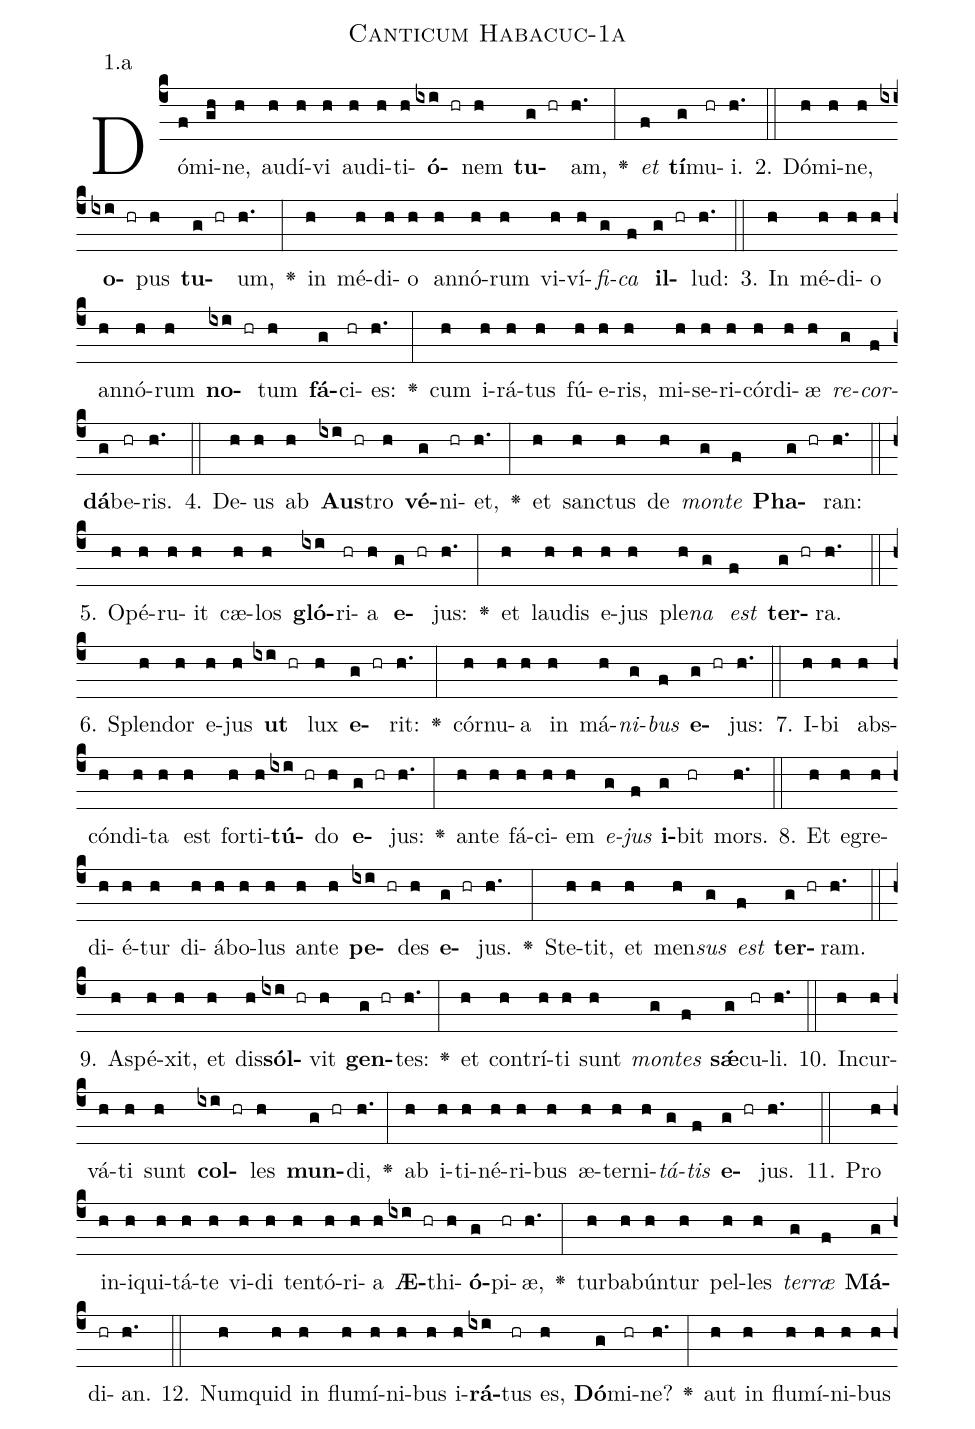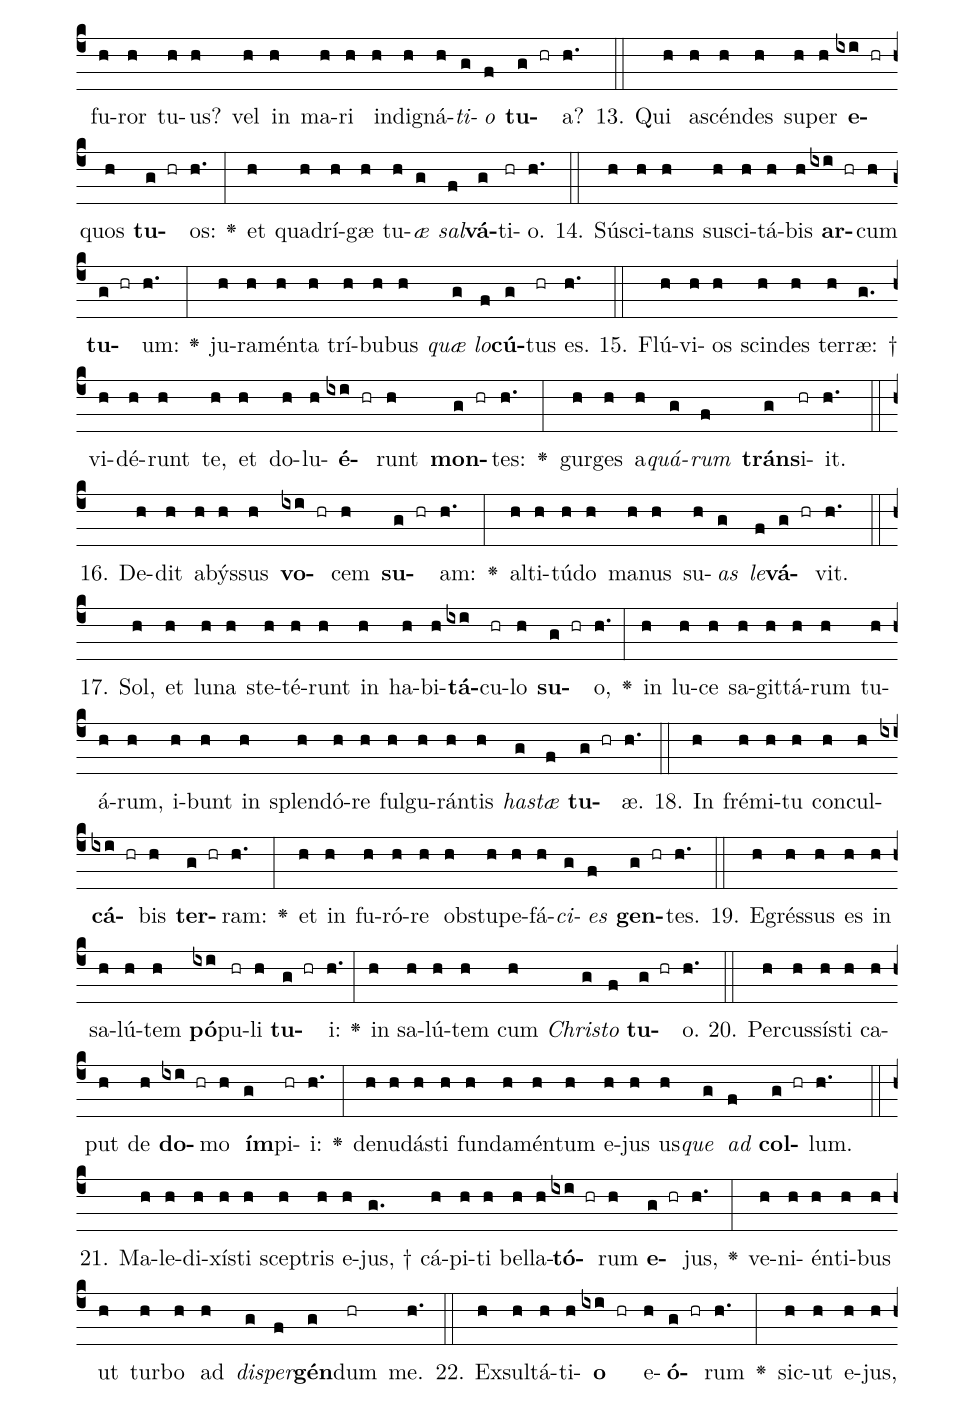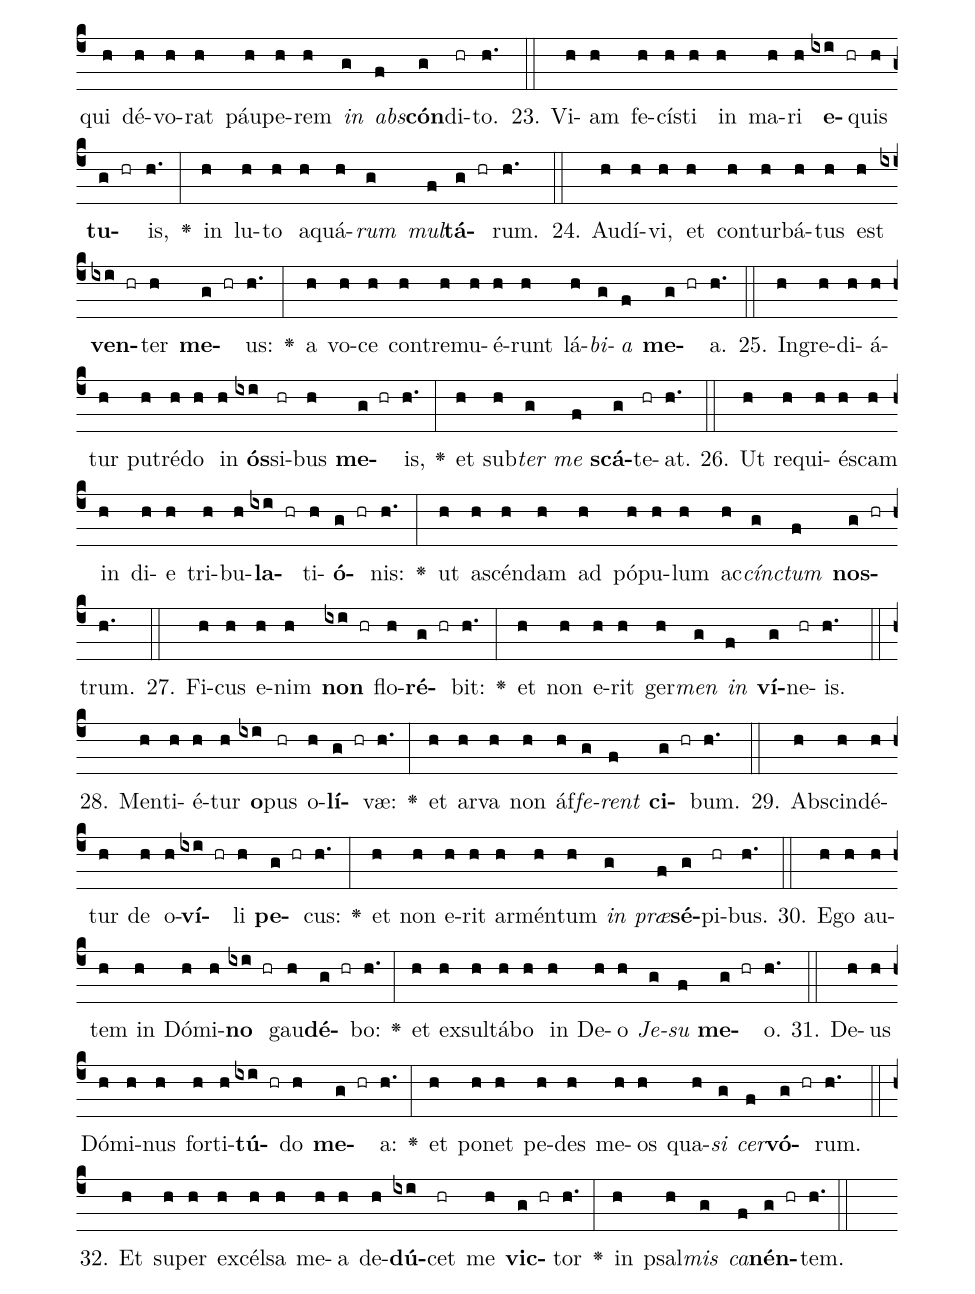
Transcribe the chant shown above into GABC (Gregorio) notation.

name: Canticum Habacuc-1a;
annotation: 1.a;
%%
(c4)Dó(f)mi(gh)ne,(h) au(h)dí(h)vi(h) au(h)di(h)ti(h)<b>ó</b>(ixi hr)nem(h) <b>tu</b>(g hr)am,(h.) <v>\greheightstar</v>(:) <i>et</i>(f) <b>tí</b>(g)mu(hr)i.(h.) (::)
2. Dó(h)mi(h)ne,(h) <b>o</b>(ixi hr)pus(h) <b>tu</b>(g hr)um,(h.) <v>\greheightstar</v>(:) in(h) mé(h)di(h)o(h) an(h)nó(h)rum(h) vi(h)ví(h)<i>fi</i>(g)<i>ca</i>(f) <b>il</b>(g hr)lud:(h.) (::)
3. In(h) mé(h)di(h)o(h) an(h)nó(h)rum(h) <b>no</b>(ixi hr)tum(h) <b>fá</b>(g)ci(hr)es:(h.) <v>\greheightstar</v>(:) cum(h) i(h)rá(h)tus(h) fú(h)e(h)ris,(h) mi(h)se(h)ri(h)cór(h)di(h)æ(h) <i>re</i>(g)<i>cor</i>(f)<b>dá</b>(g)be(hr)ris.(h.) (::)
4. De(h)us(h) ab(h) <b>Aus</b>(ixi hr)tro(h) <b>vé</b>(g)ni(hr)et,(h.) <v>\greheightstar</v>(:) et(h) sanc(h)tus(h) de(h) <i>mon</i>(g)<i>te</i>(f) <b>Pha</b>(g hr)ran:(h.) (::)
5. O(h)pé(h)ru(h)it(h) cæ(h)los(h) <b>gló</b>(ixi)ri(hr)a(h) <b>e</b>(g hr)jus:(h.) <v>\greheightstar</v>(:) et(h) lau(h)dis(h) e(h)jus(h) ple(h)<i>na</i>(g) <i>est</i>(f) <b>ter</b>(g hr)ra.(h.) (::)
6. Splen(h)dor(h) e(h)jus(h) <b>ut</b>(ixi hr) lux(h) <b>e</b>(g hr)rit:(h.) <v>\greheightstar</v>(:) cór(h)nu(h)a(h) in(h) má(h)<i>ni</i>(g)<i>bus</i>(f) <b>e</b>(g hr)jus:(h.) (::)
7. I(h)bi(h) abs(h)cón(h)di(h)ta(h) est(h) for(h)ti(h)<b>tú</b>(ixi hr)do(h) <b>e</b>(g hr)jus:(h.) <v>\greheightstar</v>(:) an(h)te(h) fá(h)ci(h)em(h) <i>e</i>(g)<i>jus</i>(f) <b>i</b>(g)bit(hr) mors.(h.) (::)
8. Et(h) e(h)gre(h)di(h)é(h)tur(h) di(h)á(h)bo(h)lus(h) an(h)te(h) <b>pe</b>(ixi hr)des(h) <b>e</b>(g hr)jus.(h.) <v>\greheightstar</v>(:) Ste(h)tit,(h) et(h) men(h)<i>sus</i>(g) <i>est</i>(f) <b>ter</b>(g hr)ram.(h.) (::)
9. A(h)spé(h)xit,(h) et(h) dis(h)<b>sól</b>(ixi hr)vit(h) <b>gen</b>(g hr)tes:(h.) <v>\greheightstar</v>(:) et(h) con(h)trí(h)ti(h) sunt(h) <i>mon</i>(g)<i>tes</i>(f) <b>sǽ</b>(g)cu(hr)li.(h.) (::)
10. In(h)cur(h)vá(h)ti(h) sunt(h) <b>col</b>(ixi hr)les(h) <b>mun</b>(g hr)di,(h.) <v>\greheightstar</v>(:) ab(h) i(h)ti(h)né(h)ri(h)bus(h) æ(h)ter(h)ni(h)<i>tá</i>(g)<i>tis</i>(f) <b>e</b>(g hr)jus.(h.) (::)
11. Pro(h) in(h)i(h)qui(h)tá(h)te(h) vi(h)di(h) ten(h)tó(h)ri(h)a(h) <b>Æ</b>(ixi hr)thi(h)<b>ó</b>(g)pi(hr)æ,(h.) <v>\greheightstar</v>(:) tur(h)ba(h)bún(h)tur(h) pel(h)les(h) <i>ter</i>(g)<i>ræ</i>(f) <b>Má</b>(g)di(hr)an.(h.) (::)
12. Num(h)quid(h) in(h) flu(h)mí(h)ni(h)bus(h) i(h)<b>rá</b>(ixi)tus(hr) es,(h) <b>Dó</b>(g)mi(hr)ne?(h.) <v>\greheightstar</v>(:) aut(h) in(h) flu(h)mí(h)ni(h)bus(h) fu(h)ror(h) tu(h)us?(h) vel(h) in(h) ma(h)ri(h) in(h)di(h)gná(h)<i>ti</i>(g)<i>o</i>(f) <b>tu</b>(g hr)a?(h.) (::)
13. Qui(h) a(h)scén(h)des(h) su(h)per(h) <b>e</b>(ixi hr)quos(h) <b>tu</b>(g hr)os:(h.) <v>\greheightstar</v>(:) et(h) qua(h)drí(h)gæ(h) tu(h)<i>æ</i>(g) <i>sal</i>(f)<b>vá</b>(g)ti(hr)o.(h.) (::)
14. Sú(h)sci(h)tans(h) su(h)sci(h)tá(h)bis(h) <b>ar</b>(ixi hr)cum(h) <b>tu</b>(g hr)um:(h.) <v>\greheightstar</v>(:) ju(h)ra(h)mén(h)ta(h) trí(h)bu(h)bus(h) <i>quæ</i>(g) <i>lo</i>(f)<b>cú</b>(g)tus(hr) es.(h.) (::)
15. Flú(h)vi(h)os(h) scin(h)des(h) ter(h)ræ: †(g.) vi(h)dé(h)runt(h) te,(h) et(h) do(h)lu(h)<b>é</b>(ixi hr)runt(h) <b>mon</b>(g hr)tes:(h.) <v>\greheightstar</v>(:) gur(h)ges(h) a(h)<i>quá</i>(g)<i>rum</i>(f) <b>tráns</b>(g)i(hr)it.(h.) (::)
16. De(h)dit(h) a(h)býs(h)sus(h) <b>vo</b>(ixi hr)cem(h) <b>su</b>(g hr)am:(h.) <v>\greheightstar</v>(:) al(h)ti(h)tú(h)do(h) ma(h)nus(h) su(h)<i>as</i>(g) <i>le</i>(f)<b>vá</b>(g hr)vit.(h.) (::)
17. Sol,(h) et(h) lu(h)na(h) ste(h)té(h)runt(h) in(h) ha(h)bi(h)<b>tá</b>(ixi)cu(hr)lo(h) <b>su</b>(g hr)o,(h.) <v>\greheightstar</v>(:) in(h) lu(h)ce(h) sa(h)git(h)tá(h)rum(h) tu(h)á(h)rum,(h) i(h)bunt(h) in(h) splen(h)dó(h)re(h) ful(h)gu(h)rán(h)tis(h) <i>has</i>(g)<i>tæ</i>(f) <b>tu</b>(g hr)æ.(h.) (::)
18. In(h) fré(h)mi(h)tu(h) con(h)cul(h)<b>cá</b>(ixi hr)bis(h) <b>ter</b>(g hr)ram:(h.) <v>\greheightstar</v>(:) et(h) in(h) fu(h)ró(h)re(h) ob(h)stu(h)pe(h)fá(h)<i>ci</i>(g)<i>es</i>(f) <b>gen</b>(g hr)tes.(h.) (::)
19. E(h)grés(h)sus(h) es(h) in(h) sa(h)lú(h)tem(h) <b>pó</b>(ixi)pu(hr)li(h) <b>tu</b>(g hr)i:(h.) <v>\greheightstar</v>(:) in(h) sa(h)lú(h)tem(h) cum(h) <i>Chris</i>(g)<i>to</i>(f) <b>tu</b>(g hr)o.(h.) (::)
20. Per(h)cus(h)sís(h)ti(h) ca(h)put(h) de(h) <b>do</b>(ixi hr)mo(h) <b>ím</b>(g)pi(hr)i:(h.) <v>\greheightstar</v>(:) de(h)nu(h)dás(h)ti(h) fun(h)da(h)mén(h)tum(h) e(h)jus(h) us(h)<i>que</i>(g) <i>ad</i>(f) <b>col</b>(g hr)lum.(h.) (::)
21. Ma(h)le(h)di(h)xís(h)ti(h) scep(h)tris(h) e(h)jus, †(g.) cá(h)pi(h)ti(h) bel(h)la(h)<b>tó</b>(ixi hr)rum(h) <b>e</b>(g hr)jus,(h.) <v>\greheightstar</v>(:) ve(h)ni(h)én(h)ti(h)bus(h) ut(h) tur(h)bo(h) ad(h) <i>di</i>(g)<i>sper</i>(f)<b>gén</b>(g)dum(hr) me.(h.) (::)
22. Ex(h)sul(h)tá(h)ti(h)<b>o</b>(ixi hr) e(h)<b>ó</b>(g hr)rum(h.) <v>\greheightstar</v>(:) sic(h)ut(h) e(h)jus,(h) qui(h) dé(h)vo(h)rat(h) páu(h)pe(h)rem(h) <i>in</i>(g) <i>abs</i>(f)<b>cón</b>(g)di(hr)to.(h.) (::)
23. Vi(h)am(h) fe(h)cís(h)ti(h) in(h) ma(h)ri(h) <b>e</b>(ixi hr)quis(h) <b>tu</b>(g hr)is,(h.) <v>\greheightstar</v>(:) in(h) lu(h)to(h) a(h)quá(h)<i>rum</i>(g) <i>mul</i>(f)<b>tá</b>(g hr)rum.(h.) (::)
24. Au(h)dí(h)vi,(h) et(h) con(h)tur(h)bá(h)tus(h) est(h) <b>ven</b>(ixi hr)ter(h) <b>me</b>(g hr)us:(h.) <v>\greheightstar</v>(:) a(h) vo(h)ce(h) con(h)tre(h)mu(h)é(h)runt(h) lá(h)<i>bi</i>(g)<i>a</i>(f) <b>me</b>(g hr)a.(h.) (::)
25. In(h)gre(h)di(h)á(h)tur(h) pu(h)tré(h)do(h) in(h) <b>ós</b>(ixi)si(hr)bus(h) <b>me</b>(g hr)is,(h.) <v>\greheightstar</v>(:) et(h) sub(h)<i>ter</i>(g) <i>me</i>(f) <b>scá</b>(g)te(hr)at.(h.) (::)
26. Ut(h) re(h)qui(h)és(h)cam(h) in(h) di(h)e(h) tri(h)bu(h)<b>la</b>(ixi hr)ti(h)<b>ó</b>(g hr)nis:(h.) <v>\greheightstar</v>(:) ut(h) a(h)scén(h)dam(h) ad(h) pó(h)pu(h)lum(h) ac(h)<i>cínc</i>(g)<i>tum</i>(f) <b>nos</b>(g hr)trum.(h.) (::)
27. Fi(h)cus(h) e(h)nim(h) <b>non</b>(ixi hr) flo(h)<b>ré</b>(g hr)bit:(h.) <v>\greheightstar</v>(:) et(h) non(h) e(h)rit(h) ger(h)<i>men</i>(g) <i>in</i>(f) <b>ví</b>(g)ne(hr)is.(h.) (::)
28. Men(h)ti(h)é(h)tur(h) <b>o</b>(ixi)pus(hr) o(h)<b>lí</b>(g hr)væ:(h.) <v>\greheightstar</v>(:) et(h) ar(h)va(h) non(h) áf(h)<i>fe</i>(g)<i>rent</i>(f) <b>ci</b>(g hr)bum.(h.) (::)
29. Ab(h)scin(h)dé(h)tur(h) de(h) o(h)<b>ví</b>(ixi hr)li(h) <b>pe</b>(g hr)cus:(h.) <v>\greheightstar</v>(:) et(h) non(h) e(h)rit(h) ar(h)mén(h)tum(h) <i>in</i>(g) <i>præ</i>(f)<b>sé</b>(g)pi(hr)bus.(h.) (::)
30. E(h)go(h) au(h)tem(h) in(h) Dó(h)mi(h)<b>no</b>(ixi hr) gau(h)<b>dé</b>(g hr)bo:(h.) <v>\greheightstar</v>(:) et(h) ex(h)sul(h)tá(h)bo(h) in(h) De(h)o(h) <i>Je</i>(g)<i>su</i>(f) <b>me</b>(g hr)o.(h.) (::)
31. De(h)us(h) Dó(h)mi(h)nus(h) for(h)ti(h)<b>tú</b>(ixi hr)do(h) <b>me</b>(g hr)a:(h.) <v>\greheightstar</v>(:) et(h) po(h)net(h) pe(h)des(h) me(h)os(h) qua(h)<i>si</i>(g) <i>cer</i>(f)<b>vó</b>(g hr)rum.(h.) (::)
32. Et(h) su(h)per(h) ex(h)cél(h)sa(h) me(h)a(h) de(h)<b>dú</b>(ixi)cet(hr) me(h) <b>vic</b>(g hr)tor(h.) <v>\greheightstar</v>(:) in(h) psal(h)<i>mis</i>(g) <i>ca</i>(f)<b>nén</b>(g hr)tem.(h.) (::)
